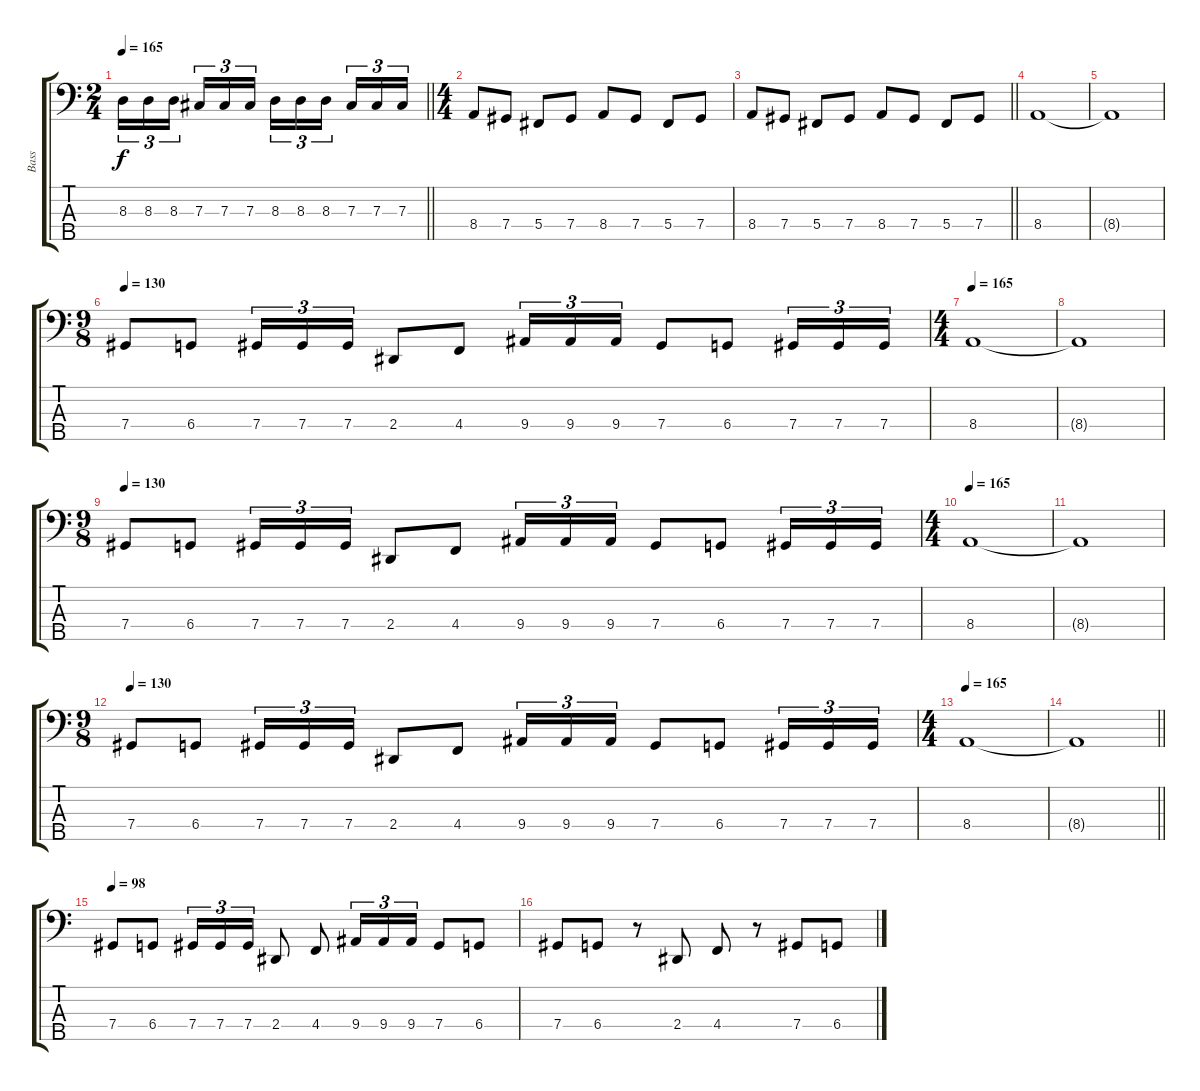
\track ("Bass" "Bass") {instrument electricbassfinger}
\staff {score tabs}
\tuning (E2 B1 Gb1 Db1 Ab0) {hide}
\ts (2 4)
\tempo 165
\clef f4
\barLineRight lightlight
\ks c
8.3.16{tu (3 2) dy f} 8.3.16{tu (3 2)} 8.3.16{tu (3 2)} 7.3.16{tu (3 2)} 7.3.16{tu (3 2)} 7.3.16{tu (3 2)} 8.3.16{tu (3 2)} 8.3.16{tu (3 2)} 8.3.16{tu (3 2)} 7.3.16{tu (3 2)} 7.3.16{tu (3 2)} 7.3.16{tu (3 2)} |
\ts (4 4)
8.4.8 7.4.8 5.4.8 7.4.8 8.4.8 7.4.8 5.4.8 7.4.8 |
\barLineRight lightlight
8.4.8 7.4.8 5.4.8 7.4.8 8.4.8 7.4.8 5.4.8 7.4.8 |
8.4.1 |
8.4{t}.1 |
\ts (9 8)
\tempo 130
7.4.8 6.4.8 7.4.16{tu (3 2)} 7.4.16{tu (3 2)} 7.4.16{tu (3 2)} 2.4.8 4.4.8 9.4.16{tu (3 2)} 9.4.16{tu (3 2)} 9.4.16{tu (3 2)} 7.4.8 6.4.8 7.4.16{tu (3 2)} 7.4.16{tu (3 2)} 7.4.16{tu (3 2)} |
\ts (4 4)
\tempo 165
8.4.1 |
8.4{t}.1 |
\ts (9 8)
\tempo 130
7.4.8 6.4.8 7.4.16{tu (3 2)} 7.4.16{tu (3 2)} 7.4.16{tu (3 2)} 2.4.8 4.4.8 9.4.16{tu (3 2)} 9.4.16{tu (3 2)} 9.4.16{tu (3 2)} 7.4.8 6.4.8 7.4.16{tu (3 2)} 7.4.16{tu (3 2)} 7.4.16{tu (3 2)} |
\ts (4 4)
\tempo 165
8.4.1 |
8.4{t}.1 |
\ts (9 8)
\tempo 130
7.4.8 6.4.8 7.4.16{tu (3 2)} 7.4.16{tu (3 2)} 7.4.16{tu (3 2)} 2.4.8 4.4.8 9.4.16{tu (3 2)} 9.4.16{tu (3 2)} 9.4.16{tu (3 2)} 7.4.8 6.4.8 7.4.16{tu (3 2)} 7.4.16{tu (3 2)} 7.4.16{tu (3 2)} |
\ts (4 4)
\tempo 165
8.4.1 |
\barLineRight lightlight
8.4{t}.1 |
\tempo 98
7.4.8 6.4.8 7.4.16{tu (3 2)} 7.4.16{tu (3 2)} 7.4.16{tu (3 2)} 2.4.8 4.4.8 9.4.16{tu (3 2)} 9.4.16{tu (3 2)} 9.4.16{tu (3 2)} 7.4.8 6.4.8 |
7.4.8 6.4.8 r.8 2.4.8 4.4.8 r.8 7.4.8 6.4.8
